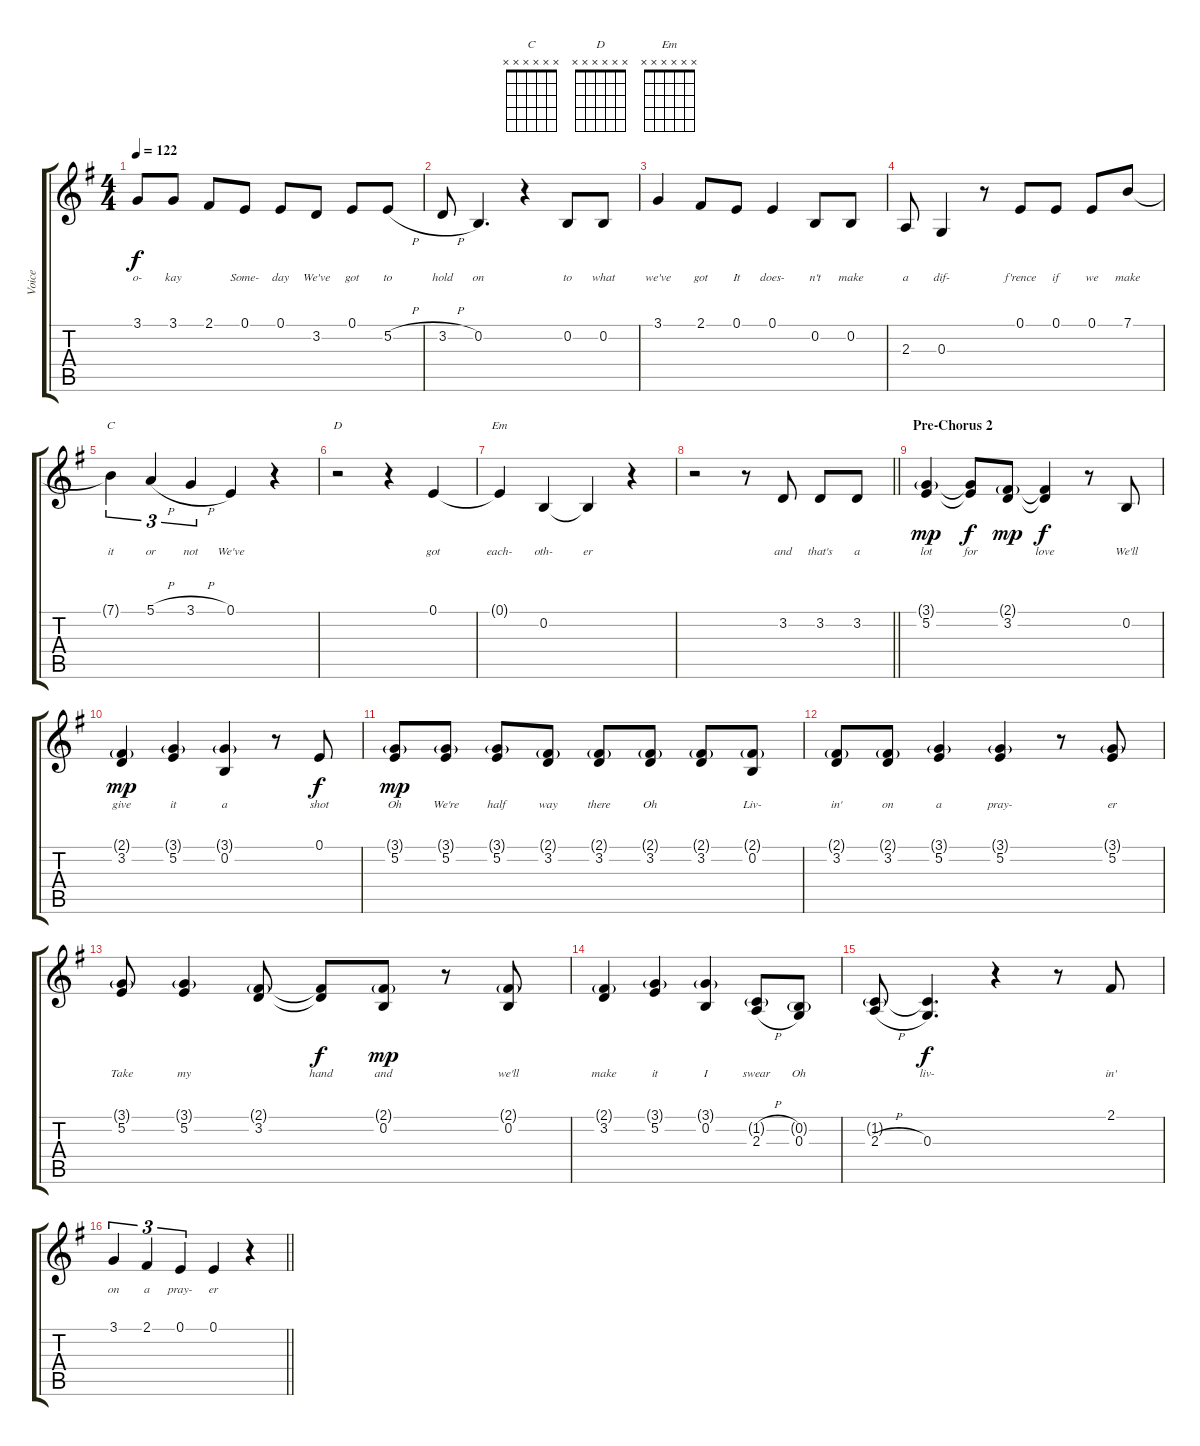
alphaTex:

\track ("Voice" "Voice") {instrument clarinet}
\staff {score tabs}
\tuning (E4 B3 G3 D3 A2 E2) {hide}
\chord ("C" x x x x x x)
\chord ("D" x x x x x x)
\chord ("Em" x x x x x x)
\ts (4 4)
\tempo 122
\clef g2
\ks eminor
3.1.8{lyrics (0 "o-") lyrics (1 "") lyrics (2 "") lyrics (3 "") lyrics (4 "") dy f} 3.1.8{lyrics (0 "kay") lyrics (1 "") lyrics (2 "") lyrics (3 "") lyrics (4 "")} 2.1.8{lyrics (0 "") lyrics (1 "") lyrics (2 "") lyrics (3 "") lyrics (4 "")} 0.1.8{lyrics (0 "Some-") lyrics (1 "") lyrics (2 "") lyrics (3 "") lyrics (4 "")} 0.1.8{lyrics (0 "day") lyrics (1 "") lyrics (2 "") lyrics (3 "") lyrics (4 "")} 3.2.8{lyrics (0 "We've") lyrics (1 "") lyrics (2 "") lyrics (3 "") lyrics (4 "")} 0.1.8{lyrics (0 "got") lyrics (1 "") lyrics (2 "") lyrics (3 "") lyrics (4 "")} 5.2{h}.8{lyrics (0 "to") lyrics (1 "") lyrics (2 "") lyrics (3 "") lyrics (4 "")} |
3.2{h}.8{lyrics (0 "hold") lyrics (1 "") lyrics (2 "") lyrics (3 "") lyrics (4 "")} 0.2.4{d lyrics (0 "on") lyrics (1 "") lyrics (2 "") lyrics (3 "") lyrics (4 "")} r.4 0.2.8{lyrics (0 "to") lyrics (1 "") lyrics (2 "") lyrics (3 "") lyrics (4 "")} 0.2.8{lyrics (0 "what") lyrics (1 "") lyrics (2 "") lyrics (3 "") lyrics (4 "")} |
3.1.4{lyrics (0 "we've") lyrics (1 "") lyrics (2 "") lyrics (3 "") lyrics (4 "")} 2.1.8{lyrics (0 "got") lyrics (1 "") lyrics (2 "") lyrics (3 "") lyrics (4 "")} 0.1.8{lyrics (0 "It") lyrics (1 "") lyrics (2 "") lyrics (3 "") lyrics (4 "")} 0.1.4{lyrics (0 "does-") lyrics (1 "") lyrics (2 "") lyrics (3 "") lyrics (4 "")} 0.2.8{lyrics (0 "n't") lyrics (1 "") lyrics (2 "") lyrics (3 "") lyrics (4 "")} 0.2.8{lyrics (0 "make") lyrics (1 "") lyrics (2 "") lyrics (3 "") lyrics (4 "")} |
2.3.8{lyrics (0 "a") lyrics (1 "") lyrics (2 "") lyrics (3 "") lyrics (4 "")} 0.3.4{lyrics (0 "dif-") lyrics (1 "") lyrics (2 "") lyrics (3 "") lyrics (4 "")} r.8 0.1.8{lyrics (0 "f'rence") lyrics (1 "") lyrics (2 "") lyrics (3 "") lyrics (4 "")} 0.1.8{lyrics (0 "if") lyrics (1 "") lyrics (2 "") lyrics (3 "") lyrics (4 "")} 0.1.8{lyrics (0 "we") lyrics (1 "") lyrics (2 "") lyrics (3 "") lyrics (4 "")} 7.1.8{lyrics (0 "make") lyrics (1 "") lyrics (2 "") lyrics (3 "") lyrics (4 "")} |
7.1{t}.4{tu (3 2) ch "C" lyrics (0 "it") lyrics (1 "") lyrics (2 "") lyrics (3 "") lyrics (4 "")} 5.1{h}.4{tu (3 2) lyrics (0 "or") lyrics (1 "") lyrics (2 "") lyrics (3 "") lyrics (4 "")} 3.1{h}.4{tu (3 2) lyrics (0 "not") lyrics (1 "") lyrics (2 "") lyrics (3 "") lyrics (4 "")} 0.1.4{lyrics (0 "We've") lyrics (1 "") lyrics (2 "") lyrics (3 "") lyrics (4 "")} r.4 |
r.2{ch "D"} r.4 0.1.4{lyrics (0 "got") lyrics (1 "") lyrics (2 "") lyrics (3 "") lyrics (4 "")} |
0.1{t}.4{ch "Em" lyrics (0 "each-") lyrics (1 "") lyrics (2 "") lyrics (3 "") lyrics (4 "")} 0.2.4{lyrics (0 "oth-") lyrics (1 "") lyrics (2 "") lyrics (3 "") lyrics (4 "")} 0.2{t}.4{lyrics (0 "er") lyrics (1 "") lyrics (2 "") lyrics (3 "") lyrics (4 "")} r.4 |
\barLineRight lightlight
r.2 r.8 3.2.8{lyrics (0 "and") lyrics (1 "") lyrics (2 "") lyrics (3 "") lyrics (4 "")} 3.2.8{lyrics (0 "that's") lyrics (1 "") lyrics (2 "") lyrics (3 "") lyrics (4 "")} 3.2.8{lyrics (0 "a") lyrics (1 "") lyrics (2 "") lyrics (3 "") lyrics (4 "")} |
\section ("" "Pre-Chorus 2")
(3.1{g} 5.2).4{lyrics (0 "lot") lyrics (1 "") lyrics (2 "") lyrics (3 "") lyrics (4 "") dy mp} (3.1{t} 5.2{t}).8{lyrics (0 "for") lyrics (1 "") lyrics (2 "") lyrics (3 "") lyrics (4 "") dy f} (2.1{g} 3.2).8{lyrics (0 "") lyrics (1 "") lyrics (2 "") lyrics (3 "") lyrics (4 "") dy mp} (2.1{t} 3.2{t}).4{lyrics (0 "love") lyrics (1 "") lyrics (2 "") lyrics (3 "") lyrics (4 "") dy f} r.8 0.2.8{lyrics (0 "We'll") lyrics (1 "") lyrics (2 "") lyrics (3 "") lyrics (4 "")} |
(2.1{g} 3.2).4{lyrics (0 "give") lyrics (1 "") lyrics (2 "") lyrics (3 "") lyrics (4 "") dy mp} (3.1{g} 5.2).4{lyrics (0 "it") lyrics (1 "") lyrics (2 "") lyrics (3 "") lyrics (4 "")} (3.1{g} 0.2).4{lyrics (0 "a") lyrics (1 "") lyrics (2 "") lyrics (3 "") lyrics (4 "")} r.8 0.1.8{lyrics (0 "shot") lyrics (1 "") lyrics (2 "") lyrics (3 "") lyrics (4 "") dy f} |
(3.1{g} 5.2).8{lyrics (0 "Oh") lyrics (1 "") lyrics (2 "") lyrics (3 "") lyrics (4 "") dy mp} (3.1{g} 5.2).8{lyrics (0 "We're") lyrics (1 "") lyrics (2 "") lyrics (3 "") lyrics (4 "")} (3.1{g} 5.2).8{lyrics (0 "half") lyrics (1 "") lyrics (2 "") lyrics (3 "") lyrics (4 "")} (2.1{g} 3.2).8{lyrics (0 "way") lyrics (1 "") lyrics (2 "") lyrics (3 "") lyrics (4 "")} (2.1{g} 3.2).8{lyrics (0 "there") lyrics (1 "") lyrics (2 "") lyrics (3 "") lyrics (4 "")} (2.1{g} 3.2).8{lyrics (0 "Oh") lyrics (1 "") lyrics (2 "") lyrics (3 "") lyrics (4 "")} (2.1{g} 3.2).8{lyrics (0 "") lyrics (1 "") lyrics (2 "") lyrics (3 "") lyrics (4 "")} (2.1{g} 0.2).8{lyrics (0 "Liv-") lyrics (1 "") lyrics (2 "") lyrics (3 "") lyrics (4 "")} |
(2.1{g} 3.2).8{lyrics (0 "in'") lyrics (1 "") lyrics (2 "") lyrics (3 "") lyrics (4 "")} (2.1{g} 3.2).8{lyrics (0 "on") lyrics (1 "") lyrics (2 "") lyrics (3 "") lyrics (4 "")} (3.1{g} 5.2).4{lyrics (0 "a") lyrics (1 "") lyrics (2 "") lyrics (3 "") lyrics (4 "")} (3.1{g} 5.2).4{lyrics (0 "pray-") lyrics (1 "") lyrics (2 "") lyrics (3 "") lyrics (4 "")} r.8 (3.1{g} 5.2).8{lyrics (0 "er") lyrics (1 "") lyrics (2 "") lyrics (3 "") lyrics (4 "")} |
(3.1{g} 5.2).8{lyrics (0 "Take") lyrics (1 "") lyrics (2 "") lyrics (3 "") lyrics (4 "")} (3.1{g} 5.2).4{lyrics (0 "my") lyrics (1 "") lyrics (2 "") lyrics (3 "") lyrics (4 "")} (2.1{g} 3.2).8{lyrics (0 "") lyrics (1 "") lyrics (2 "") lyrics (3 "") lyrics (4 "")} (2.1{t} 3.2{t}).8{lyrics (0 "hand") lyrics (1 "") lyrics (2 "") lyrics (3 "") lyrics (4 "") dy f} (2.1{g} 0.2).8{lyrics (0 "and") lyrics (1 "") lyrics (2 "") lyrics (3 "") lyrics (4 "") dy mp} r.8 (2.1{g} 0.2).8{lyrics (0 "we'll") lyrics (1 "") lyrics (2 "") lyrics (3 "") lyrics (4 "")} |
(2.1{g} 3.2).4{lyrics (0 "make") lyrics (1 "") lyrics (2 "") lyrics (3 "") lyrics (4 "")} (3.1{g} 5.2).4{lyrics (0 "it") lyrics (1 "") lyrics (2 "") lyrics (3 "") lyrics (4 "")} (3.1{g} 0.2).4{lyrics (0 "I") lyrics (1 "") lyrics (2 "") lyrics (3 "") lyrics (4 "")} (1.2{h g} 2.3{h}).8{lyrics (0 "swear") lyrics (1 "") lyrics (2 "") lyrics (3 "") lyrics (4 "")} (0.2{g} 0.3).8{lyrics (0 "Oh") lyrics (1 "") lyrics (2 "") lyrics (3 "") lyrics (4 "")} |
(1.2{g} 2.3{h}).8{lyrics (0 "") lyrics (1 "") lyrics (2 "") lyrics (3 "") lyrics (4 "")} (1.2{t} 0.3).4{d lyrics (0 "liv-") lyrics (1 "") lyrics (2 "") lyrics (3 "") lyrics (4 "") dy f} r.4 r.8 2.1.8{lyrics (0 "in'") lyrics (1 "") lyrics (2 "") lyrics (3 "") lyrics (4 "")} |
\barLineRight lightlight
3.1.4{tu (3 2) lyrics (0 "on") lyrics (1 "") lyrics (2 "") lyrics (3 "") lyrics (4 "")} 2.1.4{tu (3 2) lyrics (0 "a") lyrics (1 "") lyrics (2 "") lyrics (3 "") lyrics (4 "")} 0.1.4{tu (3 2) lyrics (0 "pray-") lyrics (1 "") lyrics (2 "") lyrics (3 "") lyrics (4 "")} 0.1.4{lyrics (0 "er") lyrics (1 "") lyrics (2 "") lyrics (3 "") lyrics (4 "")} r.4
